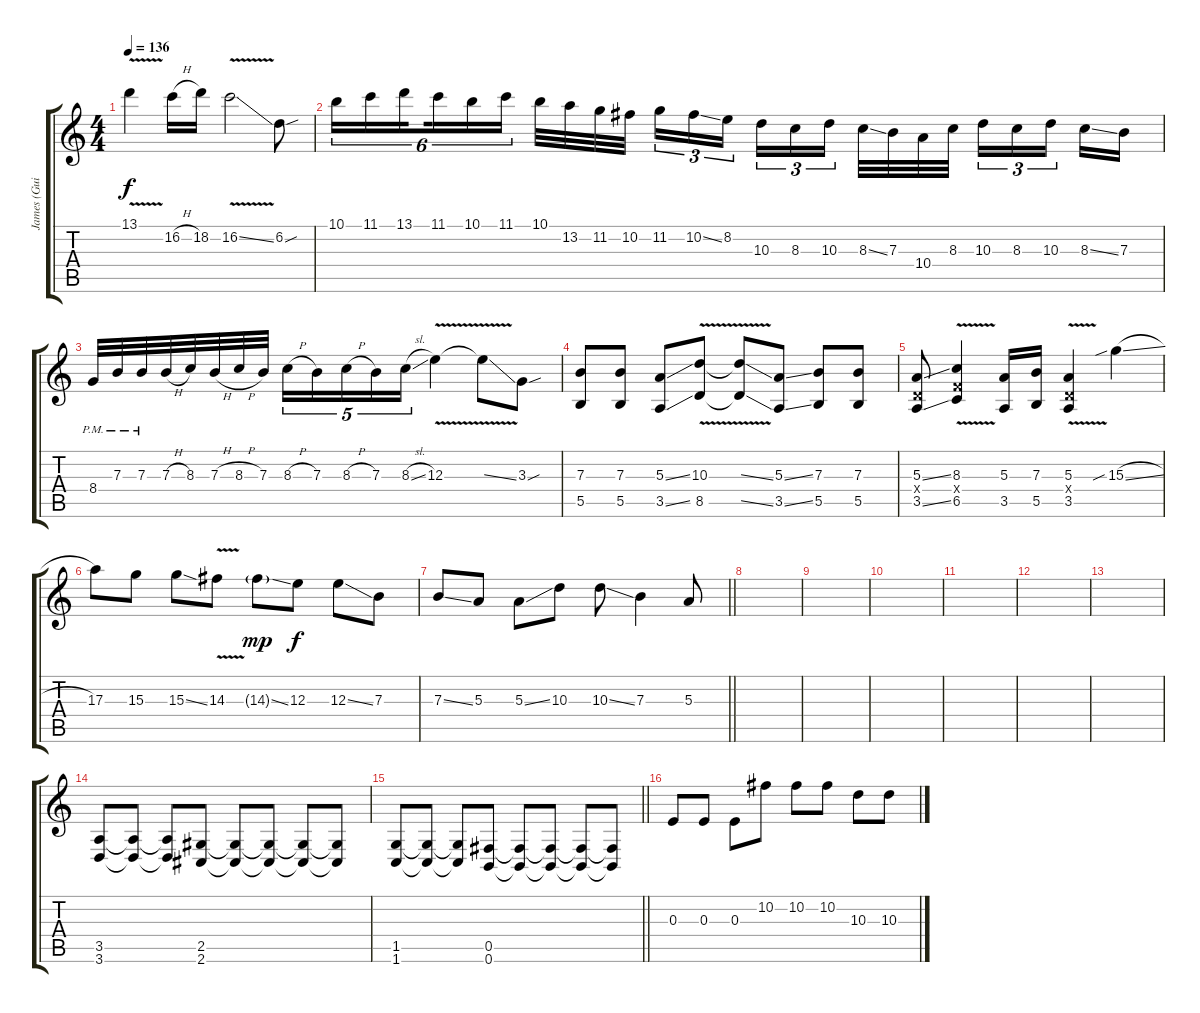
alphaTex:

\track ("James (Guitar #1)" "James (Gui") {instrument distortionguitar}
\staff {score tabs}
\tuning (Db4 Ab3 E3 B2 Gb2 B1) {hide}
\ts (4 4)
\tempo 136
\clef g2
\ks c
13.1{v}.4{dy f} 16.2{h}.16 18.2.16 16.2{v ss}.2 6.2{sou}.8 |
10.1.16{tu (6 4)} 11.1.16{tu (6 4)} 13.1.16{tu (6 4) beam splitsecondary} 11.1.16{tu (6 4)} 10.1.16{tu (6 4)} 11.1.16{tu (6 4)} 10.1.32 13.2.32 11.2.32 10.2.32{beam splitsecondary} 11.2.16{tu (3 2)} 10.2{ss}.16{tu (3 2)} 8.2.16{tu (3 2)} 10.3.16{tu (3 2)} 8.3.16{tu (3 2)} 10.3.16{tu (3 2) beam splitsecondary} 8.3{ss}.32 7.3.32 10.4.32 8.3.32 10.3.16{tu (3 2)} 8.3.16{tu (3 2)} 10.3.16{tu (3 2) beam splitsecondary} 8.3{ss}.16 7.3.16 |
8.4{pm}.32 7.3{pm}.32 7.3{pm}.32 7.3{h}.32 8.3.32 7.3{h}.32 8.3{h}.32 7.3.32 8.3{h}.16{tu (5 4)} 7.3.16{tu (5 4)} 8.3{h}.16{tu (5 4)} 7.3.16{tu (5 4)} 8.3{sl}.16{tu (5 4)} 12.3{v}.4 12.3{v ss t}.8 3.3{sou}.8 |
(7.3 5.5).8 (7.3 5.5).8 (5.3{ss} 3.5{ss}).8 (10.3{v} 8.5).8 (10.3{v ss t} 8.5{v ss t}).8 (5.3{ss} 3.5{ss}).8 (7.3 5.5).8 (7.3 5.5).8 |
(5.3{ss} 3.4{x} 3.5{ss}).8 (8.3 6.4{x} 6.5{v}).4 (5.3 3.5).16 (7.3 5.5).16 (5.3 3.4{x} 3.5{v}).4 15.3{sib sl}.4 |
17.3.8 15.3.8 15.3{ss}.8 14.3{v}.8 14.3{ss g}.8{dy mp} 12.3.8{dy f} 12.3{ss}.8 7.3.8 |
\barLineRight lightlight
7.3{ss}.8 5.3.8 5.3{ss}.8 10.3.8 10.3{ss}.8 7.3.4 5.3.8 |
|
|
|
|
|
|
(3.5 3.6).8 (3.5{t} 3.6{t}).8 (3.5{t} 3.6{t}).8 (2.5 2.6).8 (2.5{t} 2.6{t}).8 (2.5{t} 2.6{t}).8 (2.5{t} 2.6{t}).8 (2.5{t} 2.6{t}).8 |
\barLineRight lightlight
(1.5 1.6).8 (1.5{t} 1.6{t}).8 (1.5{t} 1.6{t}).8 (0.5 0.6).8 (0.5{t} 0.6{t}).8 (0.5{t} 0.6{t}).8 (0.5{t} 0.6{t}).8 (0.5{t} 0.6{t}).8 |
0.3.8 0.3.8 0.3.8 10.2.8 10.2.8 10.2.8 10.3.8 10.3.8
